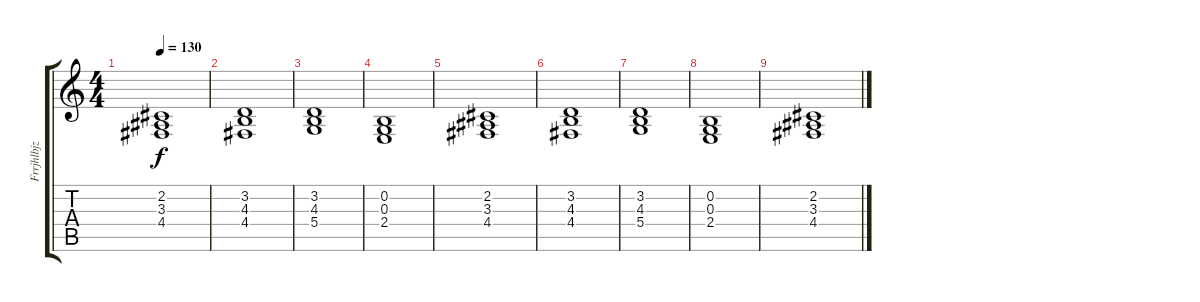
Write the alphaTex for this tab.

\track ("Frrjhlbjz" "Frrjhlbjz") {instrument accordion}
\staff {score tabs}
\tuning (E4 B3 G3 D3 A2 D2) {hide}
\ts (4 4)
\tempo 130
\clef g2
\ks c
(2.2 3.3 4.4).1{dy f} |
(3.2 4.3 4.4).1 |
(3.2 4.3 5.4).1 |
(0.2 0.3 2.4).1 |
(2.2 3.3 4.4).1 |
(3.2 4.3 4.4).1 |
(3.2 4.3 5.4).1 |
(0.2 0.3 2.4).1 |
(2.2 3.3 4.4).1
